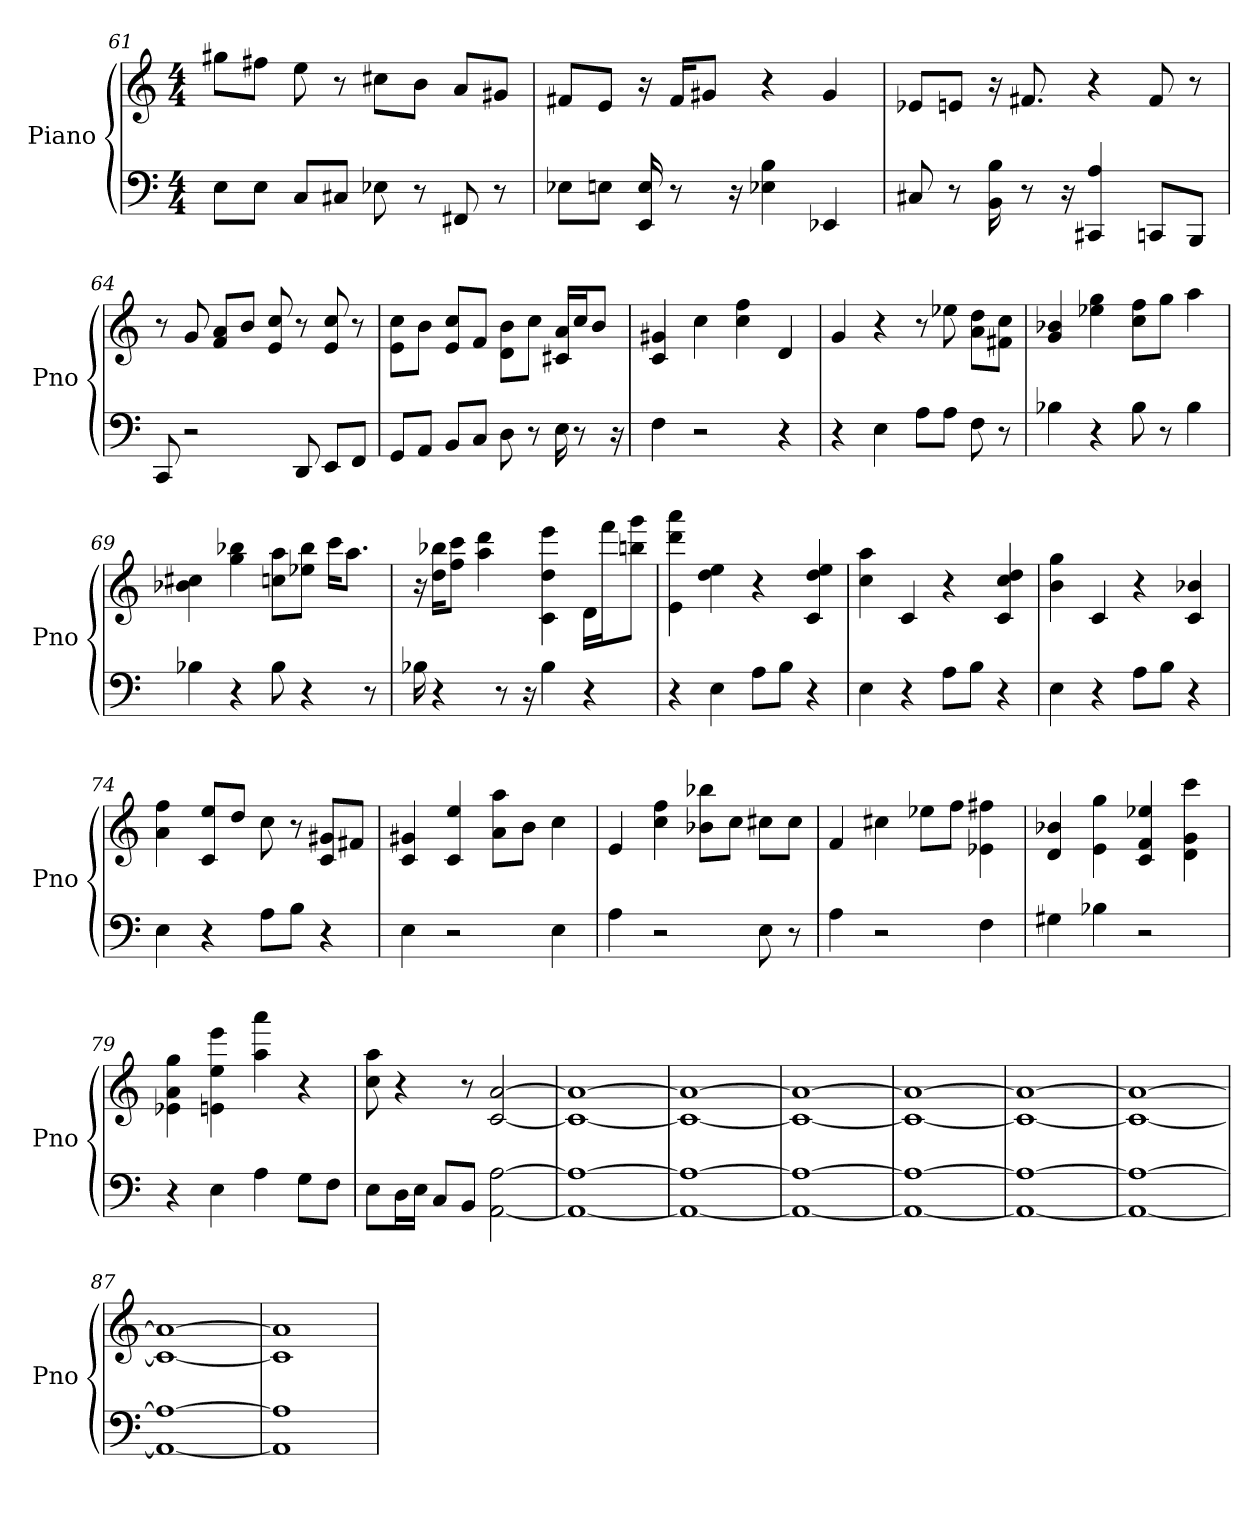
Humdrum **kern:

**kern	**kern
*part1	*part1
*staff2	*staff1
*I"Piano	*
*I'Pno	*
*clefF4	*clefG2
*k[]	*k[]
*C:	*C:
*M4/4	*M4/4
=61	=61
8E\L	8gg#\L
8E\J	8ff#\J
8C/L	8ee
8C#/J	8r
8E-	8cc#\L
8r	8b\J
8FF#	8a/L
8r	8g#/J
=62	=62
8E-\L	8f#/L
8E\J	8e/J
16EE 16E	16r
8r	16f#/KL
.	8g#/J
16r	.
4E- 4B	4r
4EE-	4g#
=63	=63
8C#	8e-/L
8r	8e/J
16BB 16B	16r
8r	8.f#
16r	.
4A 4CC#	4r
8CC/L	8f#
8BBB/J	8r
=64	=64
8CC	8r
2r	8g
.	8f/ 8a/L
.	8b/J
.	8cc 8e
8DD	8r
8EE/L	8cc 8e
8FF/J	8r
=65	=65
8GG/L	8cc\ 8e\L
8AA/J	8b\J
8BB/L	8cc/ 8e/L
8C/J	8f/J
8D	8b\ 8d\L
8r	8cc\J
16E	16c#/ 16a/LL
8r	16cc/J
.	8b/J
16r	.
=66	=66
4F	4g# 4c
2r	4cc
.	4ff 4cc
4r	4d
=67	=67
4r	4g
4E	4r
8A\L	8r
8A\J	8ee-
8F	8a\ 8dd\L
8r	8f#\ 8cc\J
=68	=68
4B-	4b- 4g
4r	4gg 4ee-
8B-	8cc\ 8ff\L
8r	8gg\J
4B-	4aa
=69	=69
4B-	4b- 4cc#
4r	4gg 4bb-
8B-	8cc\ 8aa\L
4r	8ee-\ 8bb-\J
.	16ccc\KL
.	8.aa\J
8r	.
=70	=70
16B-	16r
4r	16dd\ 16bb-\KL
.	8ccc\ 8ff\J
.	4ddd 4aa
8r	.
16r	.
4B-	4eee 4c 4dd
4r	16d\LL
.	16fff\J
.	8bb\ 8ggg\J
=71	=71
4r	4ddd 4e 4aaa
4E	4dd 4ee
8A\L	4r
8B\J	.
4r	4c 4dd 4ee
=72	=72
4E	4aa 4cc
4r	4c
8A\L	4r
8B\J	.
4r	4dd 4c 4cc
=73	=73
4E	4b 4gg
4r	4c
8A\L	4r
8B\J	.
4r	4c 4b-
=74	=74
4E	4a 4ff
4r	8c/ 8ee/L
.	8dd/J
8A\L	8cc
8B\J	8r
4r	8g#/ 8c/L
.	8f#/J
=75	=75
4E	4g# 4c
2r	4c 4ee
.	8aa\ 8a\L
.	8b\J
4E	4cc
=76	=76
4A	4e
2r	4cc 4ff
.	8bb-\ 8b-\L
.	8cc\J
8E	8cc#\L
8r	8cc#\J
=77	=77
4A	4f
2r	4cc#
.	8ee-\L
.	8ff\J
4F	4e- 4ff#
=78	=78
4G#	4b- 4d
4B-	4gg 4e
2r	4ee- 4c 4f
.	4d 4g 4ccc
=79	=79
4r	4a 4e- 4gg
4E	4e 4eee 4ee
4A	4aa 4aaa
8G\L	4r
8F\J	.
=80	=80
8E\L	8aa 8cc
16D\L	4r
16E\JJ	.
8C/L	.
8BB/J	8r
[2A [2AA	[2c [2a
=81	=81
1A_ 1AA_	1c_ 1a_
=82	=82
1A_ 1AA_	1c_ 1a_
=83	=83
1A_ 1AA_	1c_ 1a_
=84	=84
1A_ 1AA_	1c_ 1a_
=85	=85
1A_ 1AA_	1c_ 1a_
=86	=86
1A_ 1AA_	1c_ 1a_
=87	=87
1A_ 1AA_	1c_ 1a_
=88	=88
1A] 1AA]	1c] 1a]
=	=
*-	*-
